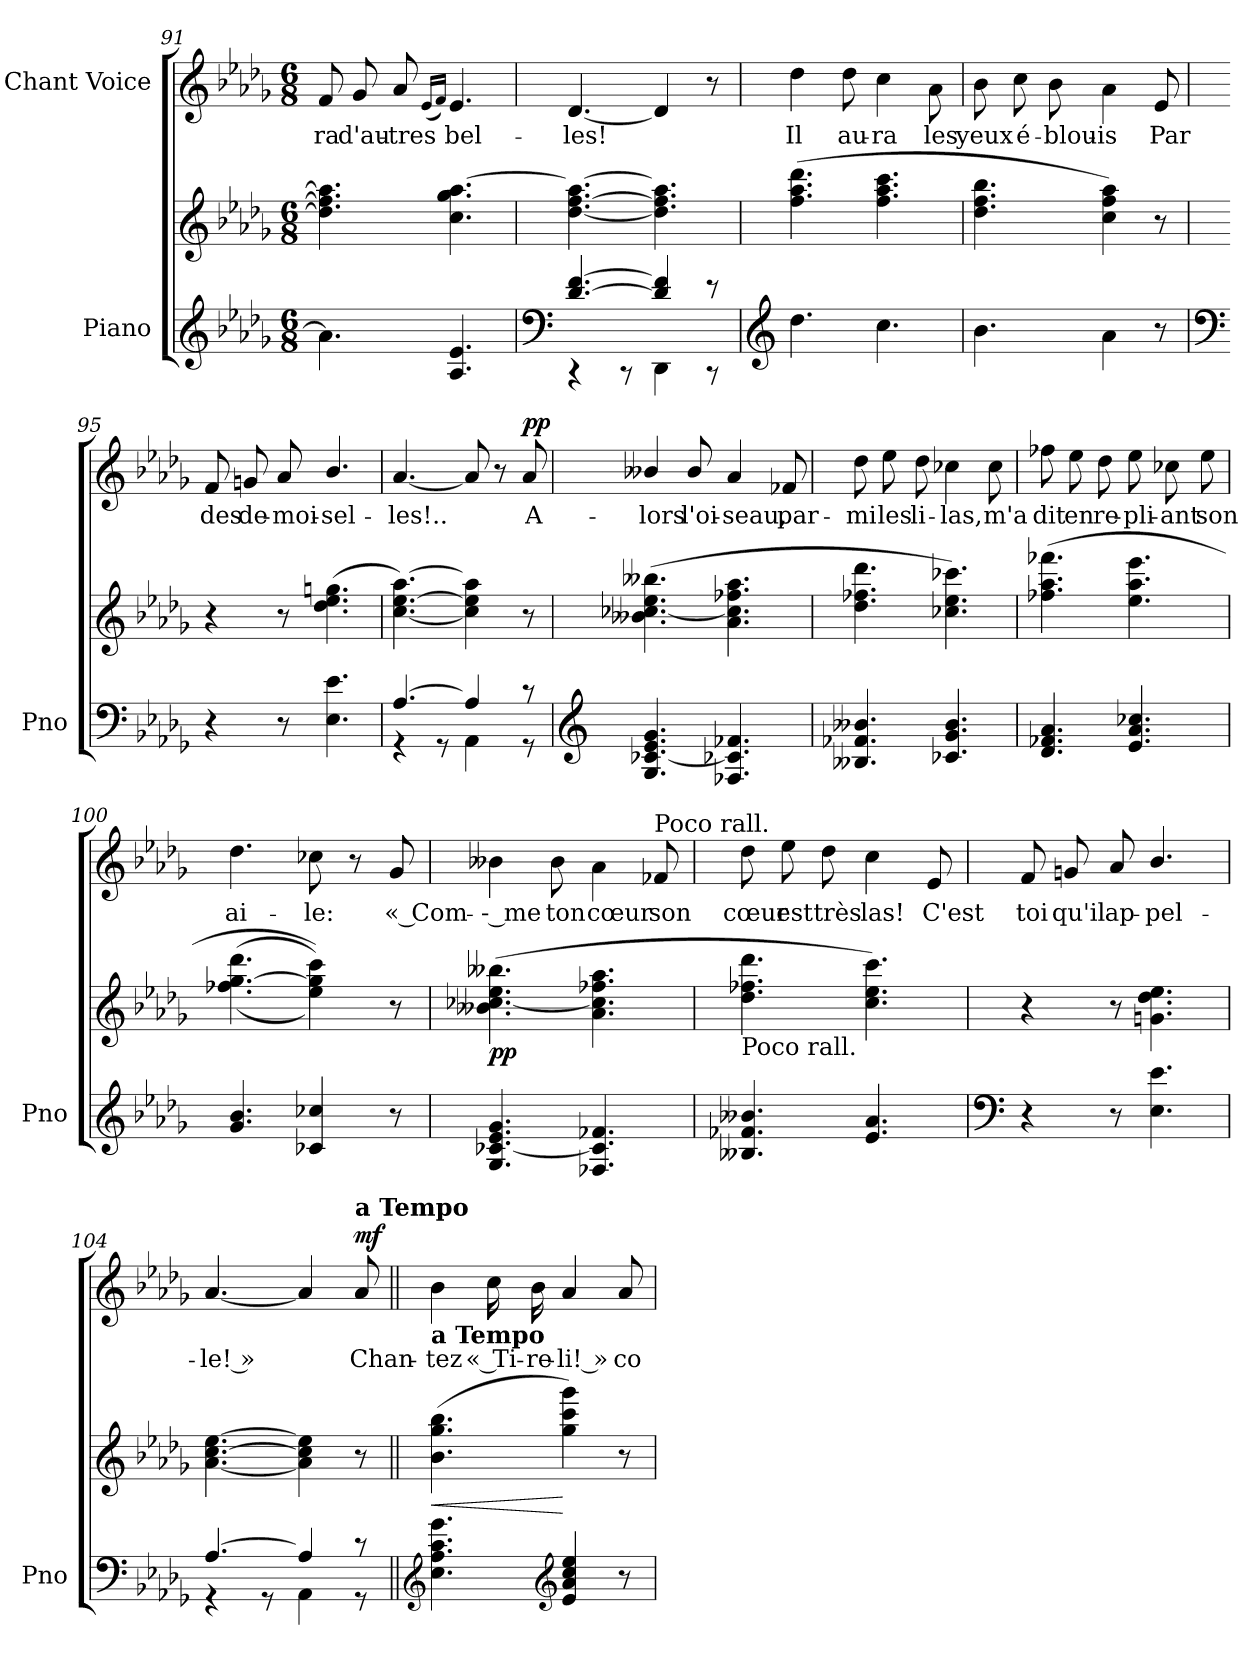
**kern	**kern	**dynam	**kern	**text	**dynam
*part2	*part2	*part2	*part1	*part1	*part1
*staff3	*staff2	*staff2/3	*staff1	*staff1	*staff1
*I"Piano	*	*	*I"Chant Voice	*	*
*I'Pno	*	*	*	*	*
*clefG2	*clefG2	*	*clefG2	*	*
*k[b-e-a-d-g-]	*k[b-e-a-d-g-]	*	*k[b-e-a-d-g-]	*	*
*M6/8	*M6/8	*	*M6/8	*	*
=91	=91	=91	=91	=91	=91
!	!	!	!	!LO:LY:b	!
4.a-\]	4.dd-\] 4.ff\] 4.aa-\]	.	8f/	-ra	.
!	!	!	!	!LO:LY:b	!
.	.	.	8g-/	d'au-	.
!	!	!	!	!LO:LY:b	!
.	.	.	8a-/	-tres	.
.	.	.	(16qe-/LL	.	.
.	.	.	16qf/JJ)	.	.
!	!	!	!	!LO:LY:b	!
4.A-/ 4.e-/	4.cc\ 4.gg-\ [4.aa-\	.	4.e-/	bel-	.
=92	=92	=92	=92	=92	=92
*clefF4	*	*	*	*	*
*^	*	*	*	*	*
!	!	!	!	!	!LO:LY:b	!
[4.d-/ [4.f/	4r	[4.dd-\ [4.ff\ 4.aa-\_	.	[4.d-/	-les!	.
.	8r	.	.	.	.	.
4d-/] 4f/]	4DD-\	4.dd-\] 4.ff\] 4.aa-\]	.	4d-/]	.	.
8r	8r	.	.	8r	.	.
*v	*v	*	*	*	*	*
!!LO:LB:g=z
=93	=93	=93	=93	=93	=93
*clefG2	*	*	*	*	*
*^	*	*	*	*	*
!	!	!	!	!	!LO:LY:b	!
*v	*v	*	*	*	*	*
4.dd-\	(4.ff\ 4.aa-\ 4.ddd-\	.	4dd-\	Il	.
!	!	!	!	!LO:LY:b	!
.	.	.	8dd-\	au-	.
!	!	!	!	!LO:LY:b	!
4.cc\	4.ff\ 4.aa-\ 4.ccc\	.	4cc\	-ra	.
!	!	!	!	!LO:LY:b	!
.	.	.	8a-\	les	.
=94	=94	=94	=94	=94	=94
!	!	!	!	!LO:LY:b	!
4.b-\	4.dd-\ 4.ff\ 4.bb-\	.	8b-\	yeux	.
!	!	!	!	!LO:LY:b	!
.	.	.	8cc\	é-	.
!	!	!	!	!LO:LY:b	!
.	.	.	8b-\	-blou-	.
!	!	!	!	!LO:LY:b	!
4a-\	4cc\ 4ff\ 4aa-\)	.	4a-\	-is	.
!	!	!	!	!LO:LY:b	!
8r	8r	.	8e-/	Par	.
=95	=95	=95	=95	=95	=95
*clefF4	*	*	*	*	*
!	!	!	!	!LO:LY:b	!
4r	4r	.	8f/	des	.
!	!	!	!	!LO:LY:b	!
.	.	.	8gn/	de-	.
!	!	!	!	!LO:LY:b	!
8r	8r	.	8a-/	-moi-	.
!	!	!	!	!LO:LY:b	!
4.E-\ 4.e-\	(4.dd-\ 4.ee-\ 4.ggn\	.	4.b-/	-sel-	.
=96	=96	=96	=96	=96	=96
*^	*	*	*	*	*
!	!	!	!	!	!LO:LY:b	!
[4.A-/	4r	[4.cc\ [4.ee-\ [4.aa-\)	.	[4.a-/	-les!..	.
.	8r	.	.	.	.	.
4A-/]	4AA-\	4cc\] 4ee-\] 4aa-\]	.	8a-/]	.	.
.	.	.	.	8r	.	.
!	!	!	!	!	!LO:LY:b	!LO:DY:a
8r	8r	8r	.	8a-/	A-	pp
*v	*v	*	*	*	*	*
!!LO:LB:g=z
=97	=97	=97	=97	=97	=97
*clefG2	*	*	*	*	*
*^	*	*	*	*	*
!	!	!	!	!	!LO:LY:b	!
*v	*v	*	*	*	*	*
4.G-/ [<4.c-X/ 4.e-/ 4.g-/	(4.b--X\ [4.cc-X\ 4.ee-\ 4.bb--X\	.	4b--X/	-lors	.
!	!	!	!	!LO:LY:b	!
.	.	.	8b--/	l'oi-	.
!	!	!	!	!LO:LY:b	!
4.F-X/ 4.c-X/] 4.f-X/	4.a-\ 4.cc-\] 4.ff-X\ 4.aa-\	.	4a-/	-seau,	.
!	!	!	!	!LO:LY:b	!
.	.	.	8f-X/	par-	.
=98	=98	=98	=98	=98	=98
!	!	!	!	!LO:LY:b	!
4.B--X/ 4.f-X/ 4.b--X/	4.dd-\ 4.ff-X\ 4.ddd-\	.	8dd-\	-mi	.
!	!	!	!	!LO:LY:b	!
.	.	.	8ee-\	les	.
!	!	!	!	!LO:LY:b	!
.	.	.	8dd-\	li-	.
!	!	!	!	!LO:LY:b	!
4.c-X/ 4.g-/ 4.b--/	4.cc-X\ 4.ee-\ 4.ccc-X\)	.	4cc-X\	-las,	.
!	!	!	!	!LO:LY:b	!
.	.	.	8cc-\	m'a	.
=99	=99	=99	=99	=99	=99
!	!	!	!	!LO:LY:b	!
4.d-/ 4.f-X/ 4.a-/	(4.ff-X\ 4.aa-\ 4.fff-X\	.	8ff-X\	dit	.
!	!	!	!	!LO:LY:b	!
.	.	.	8ee-\	en	.
!	!	!	!	!LO:LY:b	!
.	.	.	8dd-\	re-	.
!	!	!	!	!LO:LY:b	!
4.e-/ 4.a-/ 4.cc-X/	4.ee-\ 4.aa-\ 4.eee-\	.	8ee-\	-pli-	.
!	!	!	!	!LO:LY:b	!
.	.	.	8cc-X\	-ant	.
!	!	!	!	!LO:LY:b	!
.	.	.	8ee-\	son	.
=100	=100	=100	=100	=100	=100
!	!	!	!	!LO:LY:b	!
4.g-/ 4.b-/	((>4.ff-X\ [4.gg-\ 4.ddd-\	.	4.dd-\	ai-	.
!	!	!	!	!LO:LY:b	!
4c-X/ 4cc-X/	4ee-\ 4gg-\] 4ccc\)))	.	8cc-X\	-le:	.
.	.	.	8r	.	.
!	!	!	!	!LO:LY:b	!
8r	8r	.	8g-/	« Com-	.
!!LO:LB:g=z
=101	=101	=101	=101	=101	=101
!	!	!LO:DY:b	!	!LO:LY:b	!
4.G-/ [<4.c-X/ 4.e-/ 4.g-/	(4.b--X\ [4.cc-X\ 4.ee-\ 4.bb--X\	pp	4b--X\	-- me	.
!	!	!	!	!LO:LY:b	!
.	.	.	8b--\	ton	.
!	!	!	!	!LO:LY:b	!
4.F-X/ 4.c-/] 4.f-X/	4.a-\ 4.cc-\] 4.ff-X\ 4.aa-\	.	4a-\	cœur	.
!	!	!	!LO:TX:a:t=Poco rall.	!	!
!	!	!	!	!LO:LY:b	!
.	.	.	8f-X/	son	.
=102	=102	=102	=102	=102	=102
!	!LO:TX:b:t=Poco rall.	!	!	!	!
!	!	!	!	!LO:LY:b	!
4.B--X/ 4.f-X/ 4.b--X/	4.dd-\ 4.ff-X\ 4.ddd-\	.	8dd-\	cœur	.
!	!	!	!	!LO:LY:b	!
.	.	.	8ee-\	est	.
!	!	!	!	!LO:LY:b	!
.	.	.	8dd-\	très	.
!	!	!	!	!LO:LY:b	!
4.e-/ 4.a-/	4.cc\ 4.ee-\ 4.ccc\)	.	4cc\	las!	.
!	!	!	!	!LO:LY:b	!
.	.	.	8e-/	C'est	.
=103	=103	=103	=103	=103	=103
*clefF4	*	*	*	*	*
!	!	!	!	!LO:LY:b	!
4r	4r	.	8f/	toi	.
!	!	!	!	!LO:LY:b	!
.	.	.	8gn/	qu'il	.
!	!	!	!	!LO:LY:b	!
8r	8r	.	8a-/	ap-	.
!	!	!	!	!LO:LY:b	!
4.E-\ 4.e-\	4.gn\ 4.dd-\ 4.ee-\	.	4.b-/	-pel-	.
=104	=104	=104	=104	=104	=104
*^	*	*	*	*	*
!	!	!	!	!	!LO:LY:b	!
[4.A-/	4r	[4.a-\ [<4.cc\ [4.ee-\	.	[4.a-/	-le! »	.
.	8r	.	.	.	.	.
4A-/]	4AA-\	4a-\] 4cc\] 4ee-\]	.	4a-/]	.	.
!	!	!	!	!LO:TX:a:B:t=a Tempo	!	!
!	!	!	!	!	!LO:LY:b	!LO:DY:a
8r	8r	8r	.	8a-/	Chan-	mf
!!LO:PB:g=z
=105||	=105||	=105||	=105||	=105||	=105||	=105||
!	!	!	!	!LO:TX:b:B:t=a Tempo	!	!
!	!	!	!LO:HP:b	!	!LO:LY:b	!
*v	*v	*	*	*	*	*
4.E-\ 4.A-\ 4.c\ 4.g-\	(4.b-\ 4.gg-\ 4.bb-\	<	4b-\	- tez	.
!	!	!	!	!LO:LY:b	!
.	.	.	16cc\	« Ti-	.
!	!	!	!	!LO:LY:b	!
.	.	.	16b-\	-re-	.
*clefG2	*	*	*	*	*
!	!	!	!	!LO:LY:b	!
4e-/ 4a-/ 4cc/ 4ee-/	4gg-\ 4ccc\ 4ggg-\)	[	4a-/	-li! »	.
!	!	!	!	!LO:LY:b	!
8r	8r	.	8a-/	co-	.
=	=	=	=	=	=
*-	*-	*-	*-	*-	*-
